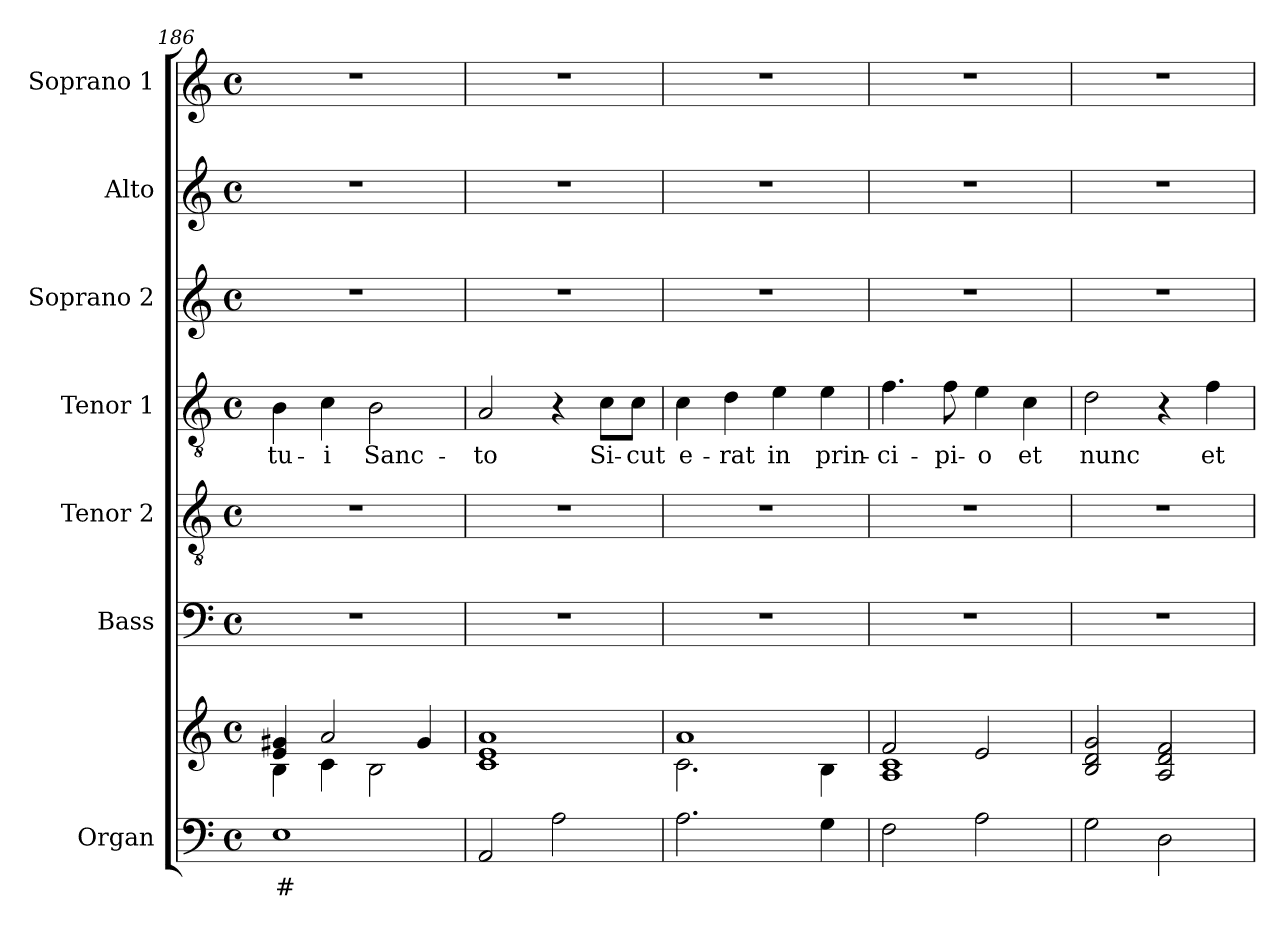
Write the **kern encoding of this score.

**kern	**text	**kern	**kern	**kern	**kern	**text	**kern	**kern	**kern
*part7	*part7	*part7	*part6	*part5	*part4	*part4	*part3	*part2	*part1
*staff8	*staff8	*staff7	*staff6	*staff5	*staff4	*staff4	*staff3	*staff2	*staff1
*I"Organ	*	*	*I"Bass	*I"Tenor 2	*I"Tenor 1	*	*I"Soprano 2	*I"Alto	*I"Soprano 1
*I'Org.	*	*	*I'B	*I'T 2	*I'T 1	*	*I'S 2	*I'A	*I'S 1
*clefF4	*	*clefG2	*clefF4	*clefGv2	*clefGv2	*	*clefG2	*clefG2	*clefG2
*k[]	*	*k[]	*k[]	*k[]	*k[]	*	*k[]	*k[]	*k[]
*M4/4	*	*M4/4	*M4/4	*M4/4	*M4/4	*	*M4/4	*M4/4	*M4/4
*met(c)	*	*met(c)	*met(c)	*met(c)	*met(c)	*	*met(c)	*met(c)	*met(c)
=186	=186	=186	=186	=186	=186	=186	=186	=186	=186
!	!LO:LY:b	!	!	!	!	!LO:LY:b	!	!	!
*	*	*^	*	*	*	*	*	*	*
1E	#	4e!/ 4g#X!/	4B!\	1r	1r	4B\	-tu-	1r	1r	1r
!	!	!	!	!	!	!	!LO:LY:b	!	!	!
.	.	2a!/	4c!\	.	.	4c\	-i	.	.	.
!	!	!	!	!	!	!	!LO:LY:b	!	!	!
.	.	.	2B!\	.	.	2B\	Sanc-	.	.	.
.	.	4g#!/	.	.	.	.	.	.	.	.
*	*	*v	*v	*	*	*	*	*	*	*
!!LO:PB:g=z
=187	=187	=187	=187	=187	=187	=187	=187	=187	=187
!	!	!	!	!	!	!LO:LY:b	!	!	!
2AA/	.	1c! 1e! 1a!	1r	1r	2A/	-to	1r	1r	1r
2A\	.	.	.	.	4r	.	.	.	.
!	!	!	!	!	!	!LO:LY:b	!	!	!
.	.	.	.	.	8c\L	Si-	.	.	.
!	!	!	!	!	!	!LO:LY:b	!	!	!
.	.	.	.	.	8c\J	-cut	.	.	.
=188	=188	=188	=188	=188	=188	=188	=188	=188	=188
*	*	*^	*	*	*	*	*	*	*
!	!	!	!	!	!	!	!LO:LY:b	!	!	!
2.A\	.	1a!	2.c!\	1r	1r	4c\	e-	1r	1r	1r
!	!	!	!	!	!	!	!LO:LY:b	!	!	!
.	.	.	.	.	.	4d\	-rat	.	.	.
!	!	!	!	!	!	!	!LO:LY:b	!	!	!
.	.	.	.	.	.	4e\	in	.	.	.
!	!	!	!	!	!	!	!LO:LY:b	!	!	!
4G\	.	.	4B!\	.	.	4e\	prin-	.	.	.
=189	=189	=189	=189	=189	=189	=189	=189	=189	=189	=189
!	!	!	!	!	!	!	!LO:LY:b	!	!	!
2F\	.	2f!/	1A! 1c!	1r	1r	4.f\	-ci-	1r	1r	1r
!	!	!	!	!	!	!	!LO:LY:b	!	!	!
.	.	.	.	.	.	8f\	-pi-	.	.	.
!	!	!	!	!	!	!	!LO:LY:b	!	!	!
2A\	.	2e!/	.	.	.	4e\	-o	.	.	.
!	!	!	!	!	!	!	!LO:LY:b	!	!	!
.	.	.	.	.	.	4c\	et	.	.	.
*	*	*v	*v	*	*	*	*	*	*	*
=190	=190	=190	=190	=190	=190	=190	=190	=190	=190
!	!	!	!	!	!	!LO:LY:b	!	!	!
2G\	.	2B!/ 2d!/ 2g!/	1r	1r	2d\	nunc	1r	1r	1r
2D\	.	2A!/ 2d!/ 2f!/	.	.	4r	.	.	.	.
!	!	!	!	!	!	!LO:LY:b	!	!	!
.	.	.	.	.	4f\	et	.	.	.
=	=	=	=	=	=	=	=	=	=
*-	*-	*-	*-	*-	*-	*-	*-	*-	*-
